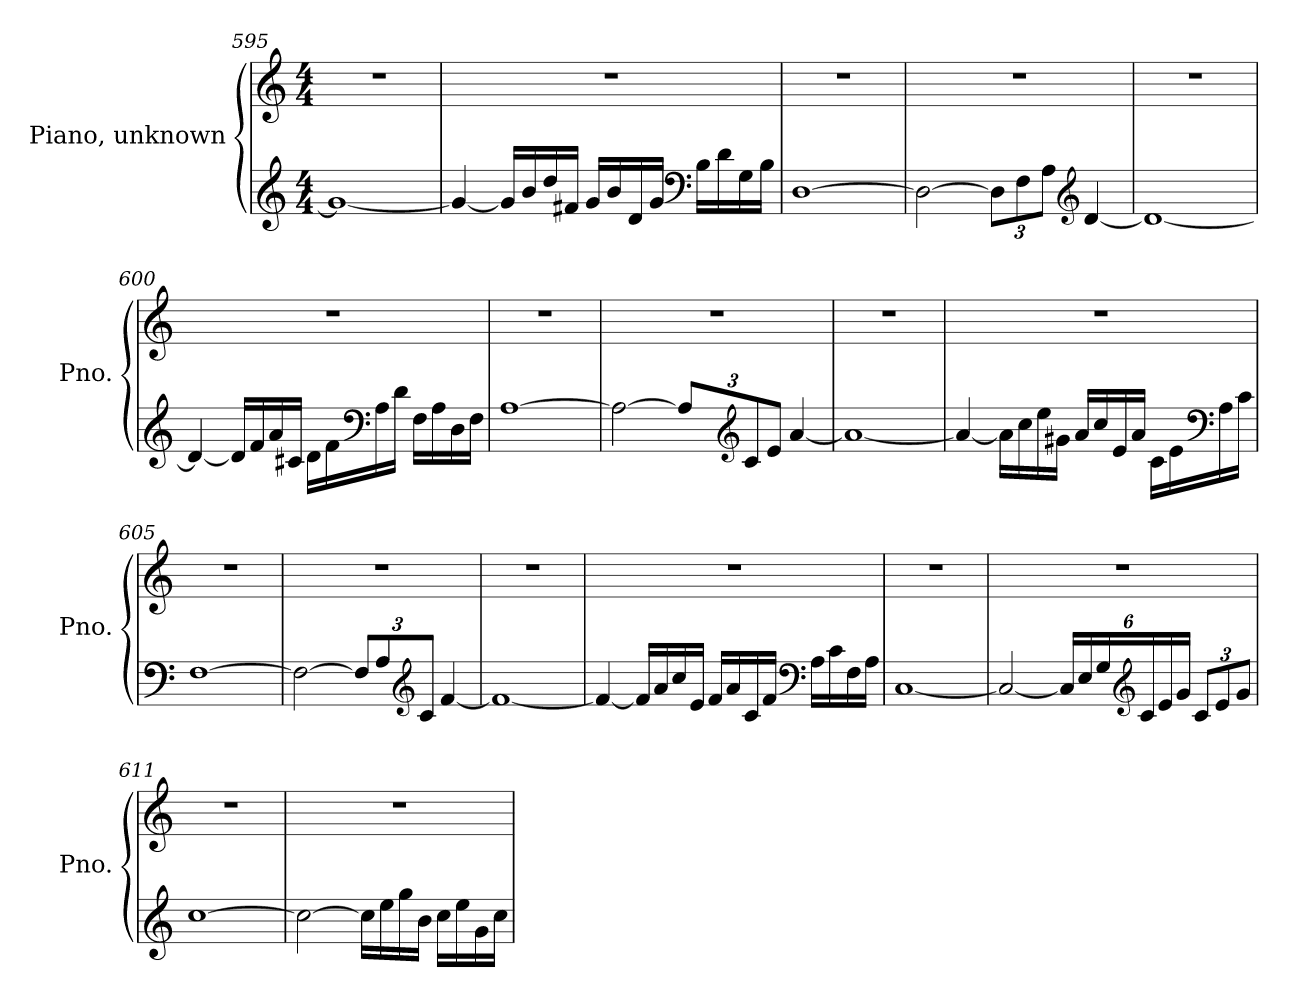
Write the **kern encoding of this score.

**kern	**kern
*part1	*part1
*staff2	*staff1
*I"Piano, unknown	*
*I'Pno.	*
*clefG2	*clefG2
*k[]	*k[]
*M4/4	*M4/4
=595	=595
1g_	1r
!!LO:LB:g=z
=596	=596
4g/_	1r
16g/LL]	.
16b/	.
16dd/	.
16f#X/JJ	.
16g/LL	.
16b/	.
16d/	.
16g/JJ	.
*clefF4	*
16B\LL	.
16d\	.
16G\	.
16B\JJ	.
=597	=597
[1D	1r
=598	=598
2D\_	1r
*Xbrackettup	*
12D\L]	.
12F\	.
12A\J	.
*clefG2	*
[4d/	.
=599	=599
1d_	1r
=600	=600
4d/_	1r
16d/LL]	.
16f/	.
16a/	.
16c#X/JJ	.
16d\LL	.
16f\	.
*clefF4	*
16A\	.
16d\JJ	.
16F\LL	.
16A\	.
16D\	.
16F\JJ	.
=601	=601
[1A	1r
!!LO:PB:g=z
=602	=602
2A\_	1r
12A/L]	.
*clefG2	*
12c/	.
12e/J	.
[4a/	.
=603	=603
1a_	1r
=604	=604
4a/_	1r
16a\LL]	.
16cc\	.
16ee\	.
16g#X\JJ	.
16a/LL	.
16cc/	.
16e/	.
16a/JJ	.
16c\LL	.
16e\	.
*clefF4	*
16A\	.
16c\JJ	.
=605	=605
[1F	1r
=606	=606
2F\_	1r
12F/L]	.
12A/	.
*clefG2	*
12c/J	.
[4f/	.
=607	=607
1f_	1r
!!LO:LB:g=z
=608	=608
4f/_	1r
16f/LL]	.
16a/	.
16cc/	.
16e/JJ	.
16f/LL	.
16a/	.
16c/	.
16f/JJ	.
*clefF4	*
16A\LL	.
16c\	.
16F\	.
16A\JJ	.
=609	=609
[1C	1r
=610	=610
2C/_	1r
24C/LL]	.
24E/	.
24G/	.
*clefG2	*
24c/	.
24e/	.
24g/JJ	.
12c/L	.
12e/	.
12g/J	.
=611	=611
[1cc	1r
=612	=612
2cc\_	1r
16cc\LL]	.
16ee\	.
16gg\	.
16b\JJ	.
16cc\LL	.
16ee\	.
16g\	.
16cc\JJ	.
=	=
*-	*-
